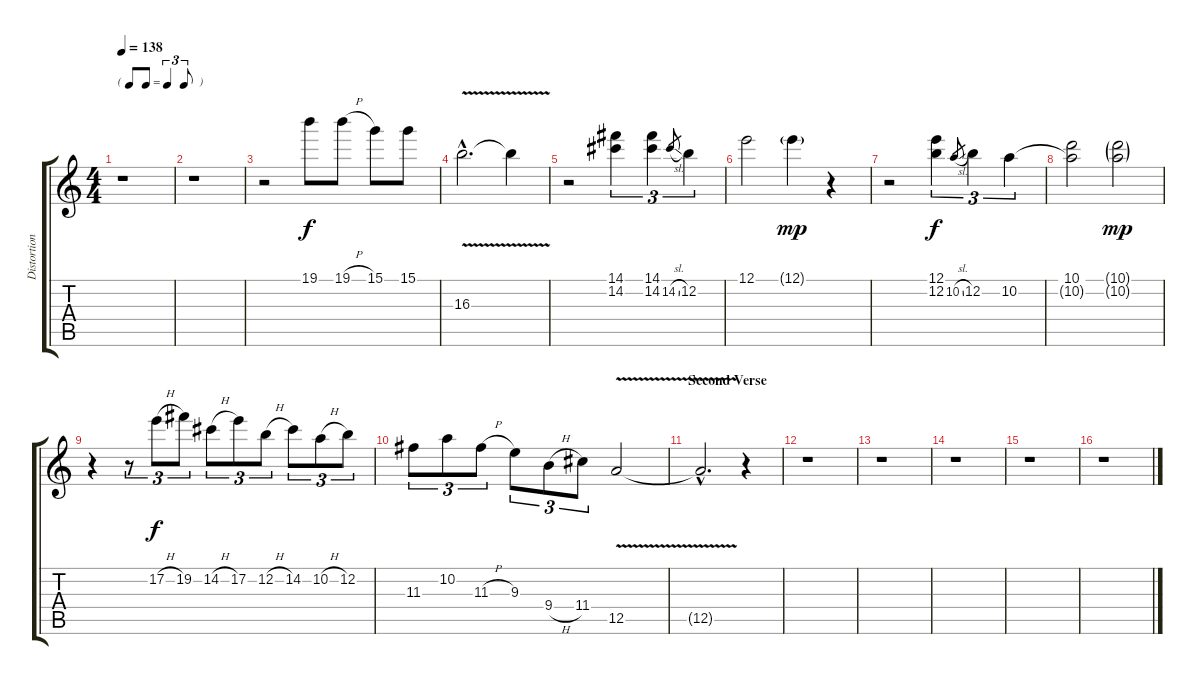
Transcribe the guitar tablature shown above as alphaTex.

\track ("Distortion Gtr" "Distortion") {instrument overdrivenguitar}
\staff {score tabs}
\tuning (E4 B3 G3 D3 A2 E2) {hide}
\ts (4 4)
\tf triplet8th
\tempo 138
\clef g2
\ks c
r.1{dy f} |
r.1 |
r.2 19.1.8 19.1{h}.8 15.1.8 15.1.8 |
16.3{v hac}.2{d} 16.3{t}.4 |
r.2 (14.1 14.2).4{tu (3 2)} (14.1 14.2).4{tu (3 2)} 14.2{sl}.8{gr} 12.2.4{tu (3 2)} |
12.1.2 12.1{g}.4{dy mp} r.4 |
r.2 (12.1 12.2).4{tu (3 2) dy f} 10.2{sl}.8{gr} 12.2.4{tu (3 2)} 10.2.4{tu (3 2)} |
(10.1 10.2{t}).2 (10.1{g} 10.2{g}).2{dy mp} |
r.4 r.8{tu (3 2)} 17.2{h}.8{tu (3 2) dy f} 19.2.8{tu (3 2)} 14.2{h}.8{tu (3 2)} 17.2.8{tu (3 2)} 12.2{h}.8{tu (3 2)} 14.2.8{tu (3 2)} 10.2{h}.8{tu (3 2)} 12.2.8{tu (3 2)} |
11.3.8{tu (3 2)} 10.2.8{tu (3 2)} 11.3{h}.8{tu (3 2)} 9.3.8{tu (3 2)} 9.4{h}.8{tu (3 2)} 11.4.8{tu (3 2)} 12.5{v}.2 |
\section ("" "Second Verse")
12.5{hac t}.2{d} r.4 |
r.1 |
r.1 |
r.1 |
r.1 |
r.1
